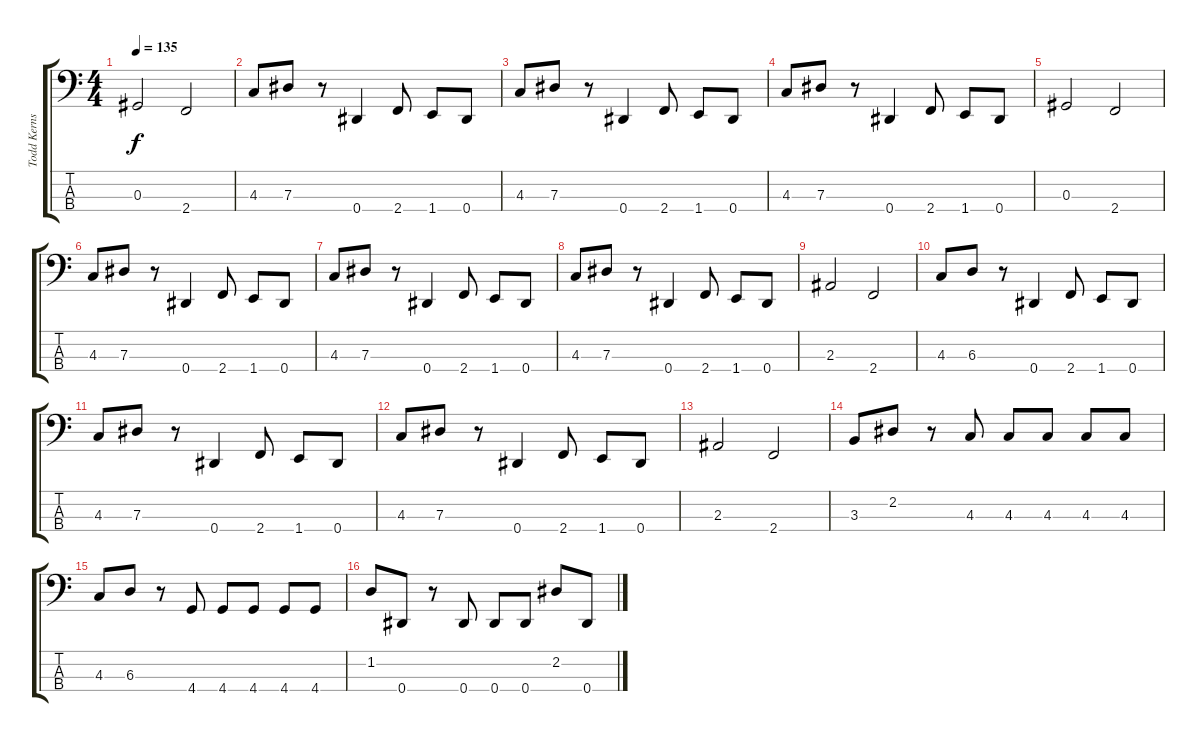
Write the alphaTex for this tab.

\track ("Todd Kerns" "Todd Kerns") {instrument electricbassfinger}
\staff {score tabs}
\tuning (Gb2 Db2 Ab1 Eb1) {hide}
\ts (4 4)
\tempo 135
\clef f4
\ks c
0.3.2{dy f} 2.4.2 |
4.3.8 7.3.8 r.8 0.4.4 2.4.8 1.4.8 0.4.8 |
4.3.8 7.3.8 r.8 0.4.4 2.4.8 1.4.8 0.4.8 |
4.3.8 7.3.8 r.8 0.4.4 2.4.8 1.4.8 0.4.8 |
0.3.2 2.4.2 |
4.3.8 7.3.8 r.8 0.4.4 2.4.8 1.4.8 0.4.8 |
4.3.8 7.3.8 r.8 0.4.4 2.4.8 1.4.8 0.4.8 |
4.3.8 7.3.8 r.8 0.4.4 2.4.8 1.4.8 0.4.8 |
2.3.2 2.4.2 |
4.3.8 6.3.8 r.8 0.4.4 2.4.8 1.4.8 0.4.8 |
4.3.8 7.3.8 r.8 0.4.4 2.4.8 1.4.8 0.4.8 |
4.3.8 7.3.8 r.8 0.4.4 2.4.8 1.4.8 0.4.8 |
2.3.2 2.4.2 |
3.3.8 2.2.8 r.8 4.3.8 4.3.8 4.3.8 4.3.8 4.3.8 |
4.3.8 6.3.8 r.8 4.4.8 4.4.8 4.4.8 4.4.8 4.4.8 |
1.2.8 0.4.8 r.8 0.4.8 0.4.8 0.4.8 2.2.8 0.4.8
